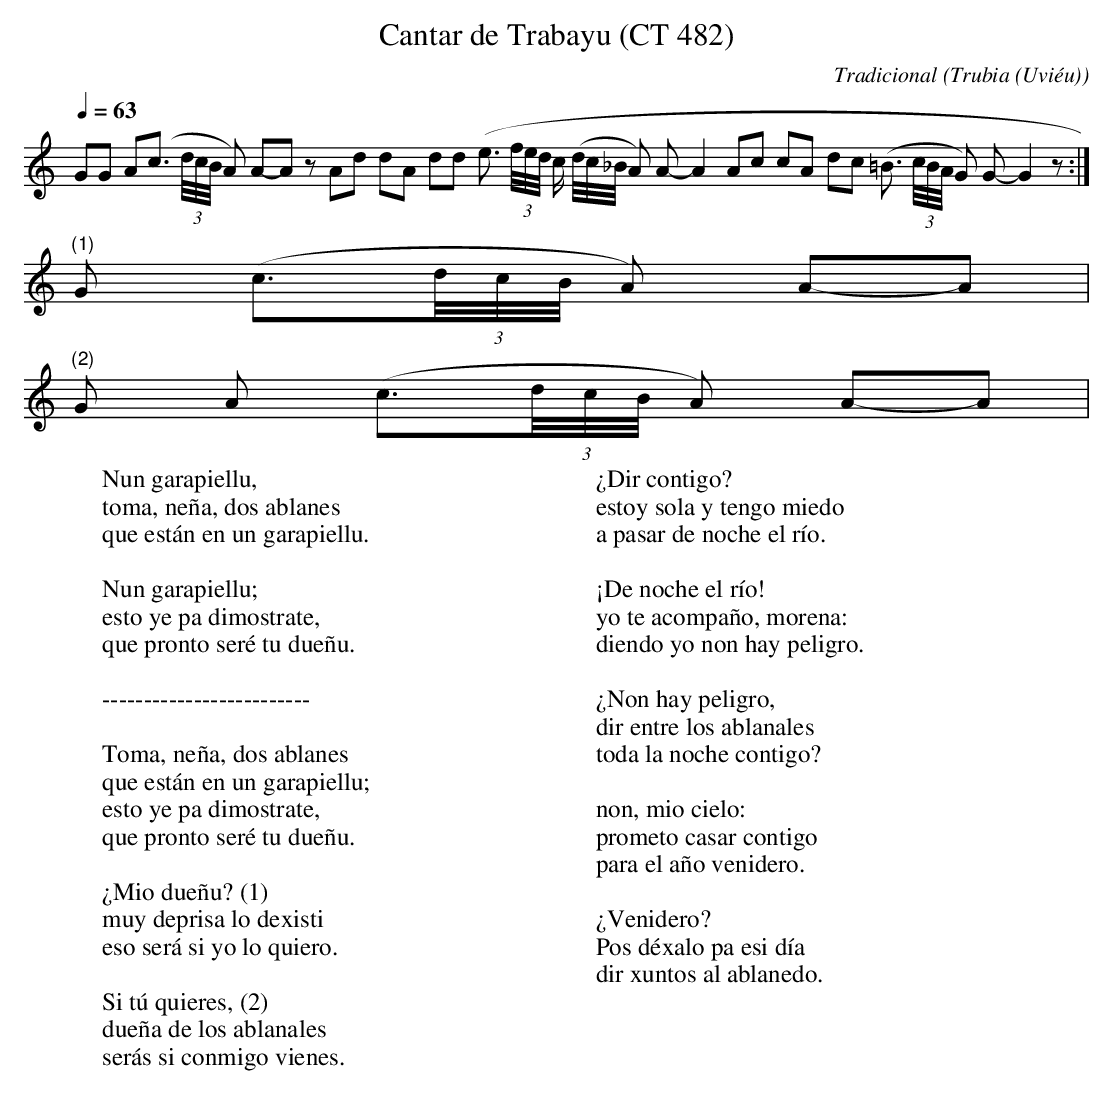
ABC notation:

X:1
T:Cantar de Trabayu (CT 482)
C:Tradicional
O:Trubia (Uviéu)
M:Llibre
L:1/8
Q:1/4=63
K:C
GG A(c3/2 (3d/4c/4B/4 A) A-A z
Ad dA dd (e3/2 (3f/4e/4d/4 c/ (d/4c/4_B/4 A) A-A2
Ac cA dc (=B3/2 (3c/4B/4A/4 G) G-G2 z :|!
"(1)"
G (c3/2(3d/4c/4B/4 A) A-A|!
"(2)"
G A (c3/2(3d/4c/4B/4 A) A-A|!
W:Nun garapiellu,
W:toma, neña, dos ablanes
W:que están en un garapiellu.
W:
W:Nun garapiellu;
W:esto ye pa dimostrate,
W:que pronto seré tu dueñu.
W:
W:-------------------------
W:
W:Toma, neña, dos ablanes
W:que están en un garapiellu;
W:esto ye pa dimostrate,
W:que pronto seré tu dueñu.
W:
W:¿Mio dueñu? (1)
W:muy deprisa lo dexisti
W:eso será si yo lo quiero.
W:
W:Si tú quieres, (2)
W:dueña de los ablanales
W:serás si conmigo vienes.
W:
W:¿Dir contigo?
W:estoy sola y tengo miedo
W:a pasar de noche el río.
W:
W:¡De noche el río!
W:yo te acompaño, morena:
W:diendo yo non hay peligro.
W:
W:¿Non hay peligro,
W:dir entre los ablanales
W:toda la noche contigo?
W:
W:non, mio cielo:
W:prometo casar contigo
W:para el año venidero.
W:
W:¿Venidero?
W:Pos déxalo pa esi día
W:dir xuntos al ablanedo.
W:
